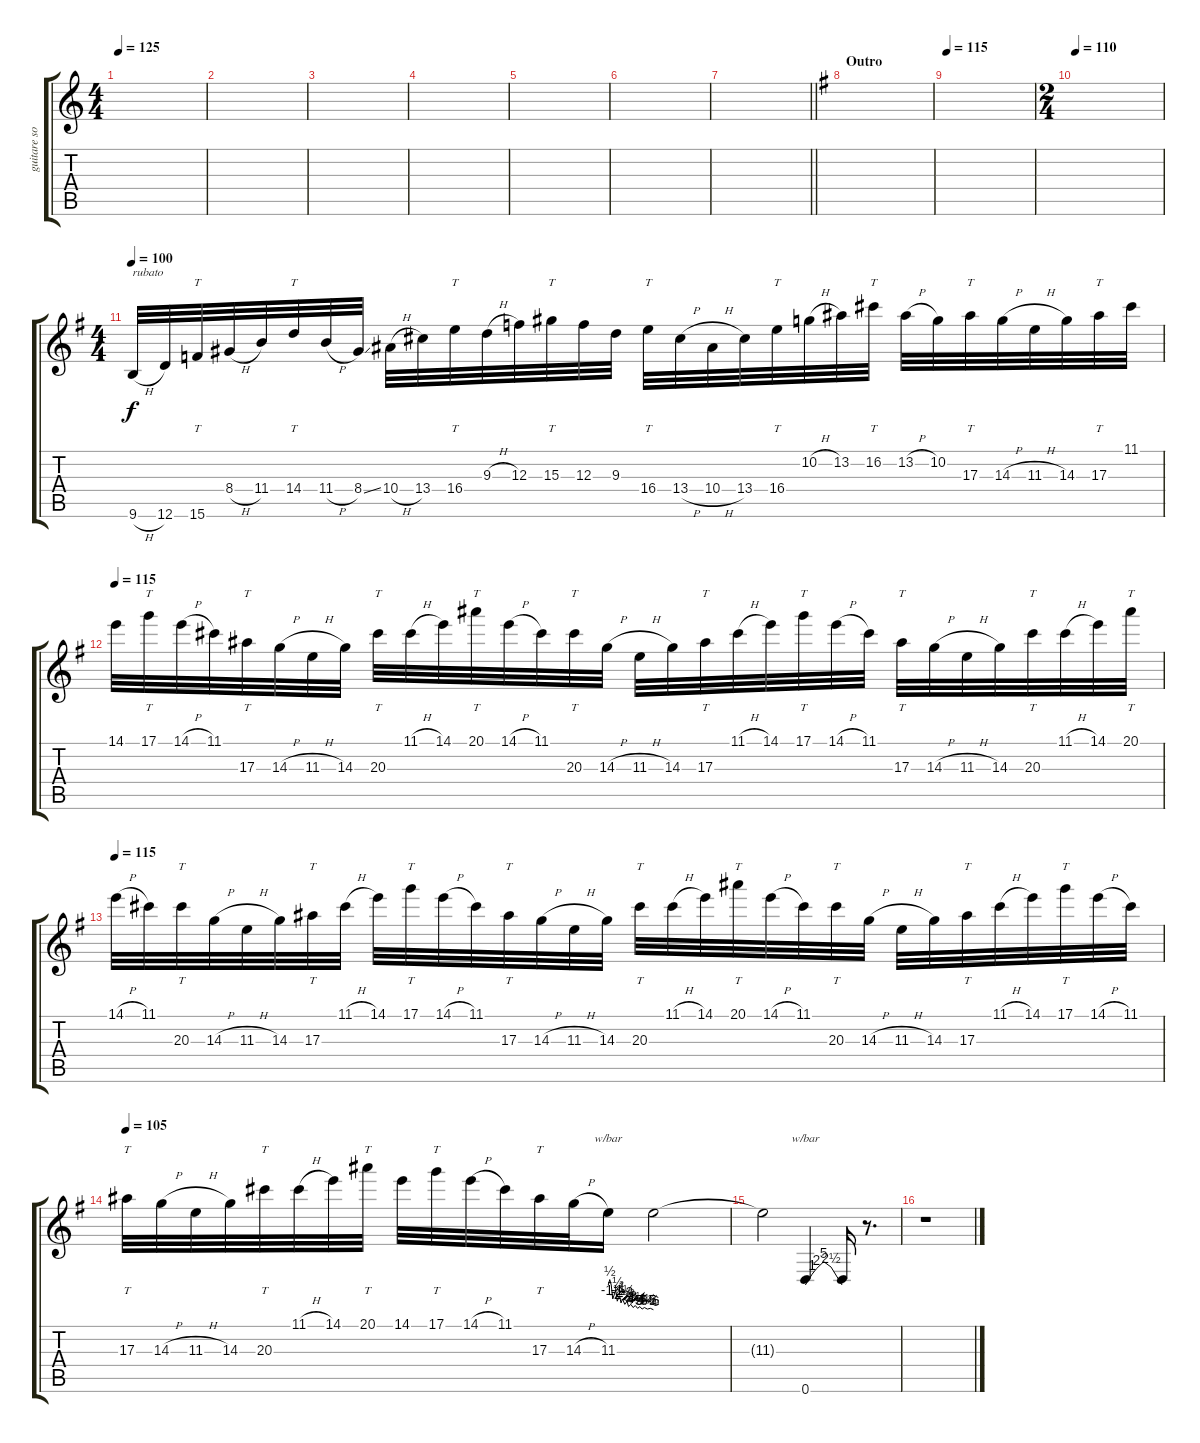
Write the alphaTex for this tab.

\track ("guitare solo" "guitare so") {instrument distortionguitar}
\staff {score tabs}
\tuning (D4 A3 F3 C3 G2 D2) {hide}
\ts (4 4)
\tempo 125
\clef g2
\ks aminor
|
|
|
|
|
|
\barLineRight lightlight
|
\section ("" "Outro")
\ks eminor
|
\tempo 115
|
\ts (2 4)
\tempo 110
|
\ts (4 4)
\tempo 100
9.6{h}.32{txt "rubato"} 12.6.32 15.6.32{tt} 8.4{h}.32 11.4.32 14.4.32{tt} 11.4{h}.32 8.4{ss}.32 10.4{h}.32 13.4.32 16.4.32{tt} 9.3{h}.32 12.3.32 15.3.32{tt} 12.3.32 9.3.32 16.4.32{tt} 13.4{h}.32 10.4{h}.32 13.4.32 16.4.32{tt} 10.2{h}.32 13.2.32 16.2.32{tt} 13.2{h}.32 10.2.32 17.3.32{tt} 14.3{h}.32 11.3{h}.32 14.3.32 17.3.32{tt} 11.1.32 |
\tempo 115
14.1.32 17.1.32{tt} 14.1{h}.32 11.1.32 17.3.32{tt} 14.3{h}.32 11.3{h}.32 14.3.32 20.3.32{tt} 11.1{h}.32 14.1.32 20.1.32{tt} 14.1{h}.32 11.1.32 20.3.32{tt} 14.3{h}.32 11.3{h}.32 14.3.32 17.3.32{tt} 11.1{h}.32 14.1.32 17.1.32{tt} 14.1{h}.32 11.1.32 17.3.32{tt} 14.3{h}.32 11.3{h}.32 14.3.32 20.3.32{tt} 11.1{h}.32 14.1.32 20.1.32{tt} |
\tempo 125
\tempo 115
14.1{h}.32 11.1.32 20.3.32{tt} 14.3{h}.32 11.3{h}.32 14.3.32 17.3.32{tt} 11.1{h}.32 14.1.32 17.1.32{tt} 14.1{h}.32 11.1.32 17.3.32{tt} 14.3{h}.32 11.3{h}.32 14.3.32 20.3.32{tt} 11.1{h}.32 14.1.32 20.1.32{tt} 14.1{h}.32 11.1.32 20.3.32{tt} 14.3{h}.32 11.3{h}.32 14.3.32 17.3.32{tt} 11.1{h}.32 14.1.32 17.1.32{tt} 14.1{h}.32 11.1.32 |
\tempo 105
17.3.32{tt} 14.3{h}.32 11.3{h}.32 14.3.32 20.3.32{tt} 11.1{h}.32 14.1.32 20.1.32{tt} 14.1.32 17.1.32{tt} 14.1{h}.32 11.1.32 17.3.32{tt} 14.3{h}.32 11.3.16{tbe (custom default 0 0 2 2 4 0 6 -6 10 -2 12 -8 15 -4 17 -10 19 -6 22 -12 25 -8 27 -16 30 -12 33 -18 36 -14 39 -20 42 -16 45 -22 48 -18 52 -22 56 -20 60 -24)} 11.3{t}.2 |
11.3{t}.2 0.6.4{tbe (custom default 0 0 11 4 18 8 30 20 42 10 60 0)} 0.6{t}.16 r.8{d} |
r.1
